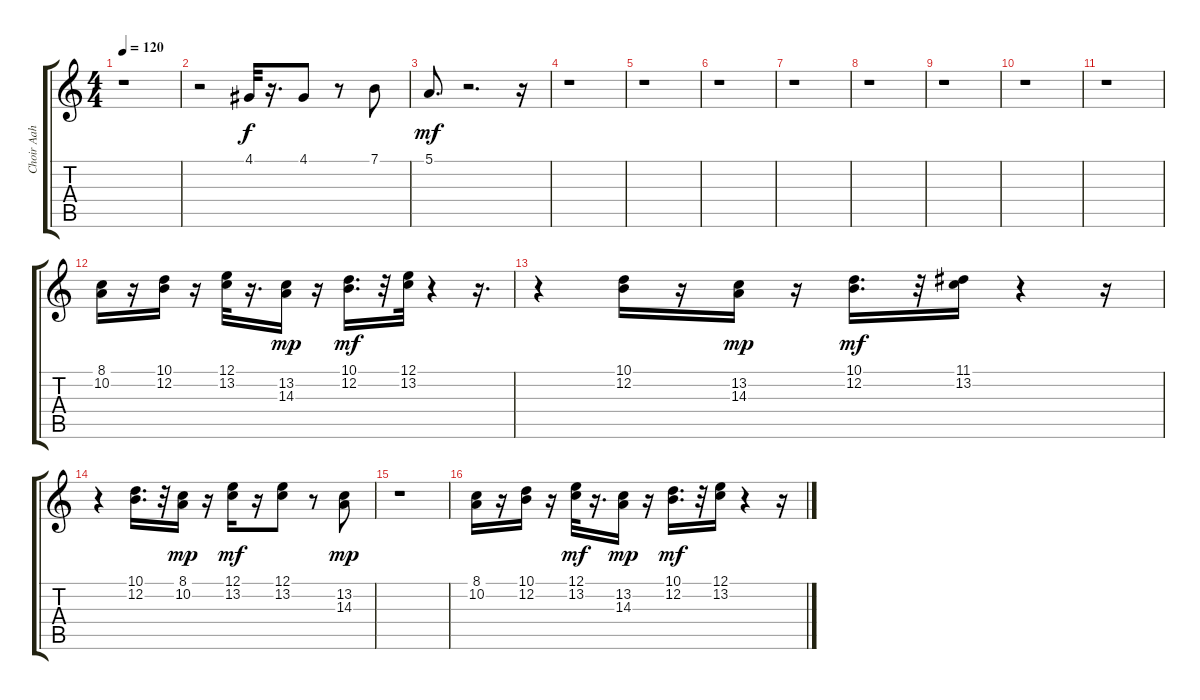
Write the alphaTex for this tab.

\track ("Choir Aah" "Choir Aah") {instrument choiraahs}
\staff {score tabs}
\tuning (E4 B3 G3 D3 A2 E2) {hide}
\ts (4 4)
\tempo 120
\clef g2
\ks c
r.1{dy mf} |
r.2 4.1.32{dy f} r.16{d} 4.1.8 r.8 7.1.8 |
5.1.8{d dy mf} r.2{d} r.16 |
r.1 |
r.1 |
r.1 |
r.1 |
r.1 |
r.1 |
r.1 |
r.1 |
(8.1 10.2).16 r.16 (10.1 12.2).16 r.16 (12.1 13.2).32 r.16{d} (13.2 14.3).16{dy mp} r.16 (10.1 12.2).16{d dy mf} r.32 (12.1 13.2).32 r.4 r.16{d} |
r.4 (10.1 12.2).16 r.16 (13.2 14.3).16{dy mp} r.16 (10.1 12.2).16{d dy mf} r.32 (11.1 13.2).16 r.4 r.16 |
r.4 (10.1 12.2).16{d} r.32 (8.1 10.2).16{dy mp} r.16 (12.1 13.2).16{dy mf} r.16 (12.1 13.2).8 r.8 (13.2 14.3).8{dy mp} |
r.1 |
(8.1 10.2).16 r.16 (10.1 12.2).16 r.16 (12.1 13.2).32{dy mf} r.16{d} (13.2 14.3).16{dy mp} r.16 (10.1 12.2).16{d dy mf} r.32 (12.1 13.2).16 r.4 r.16
